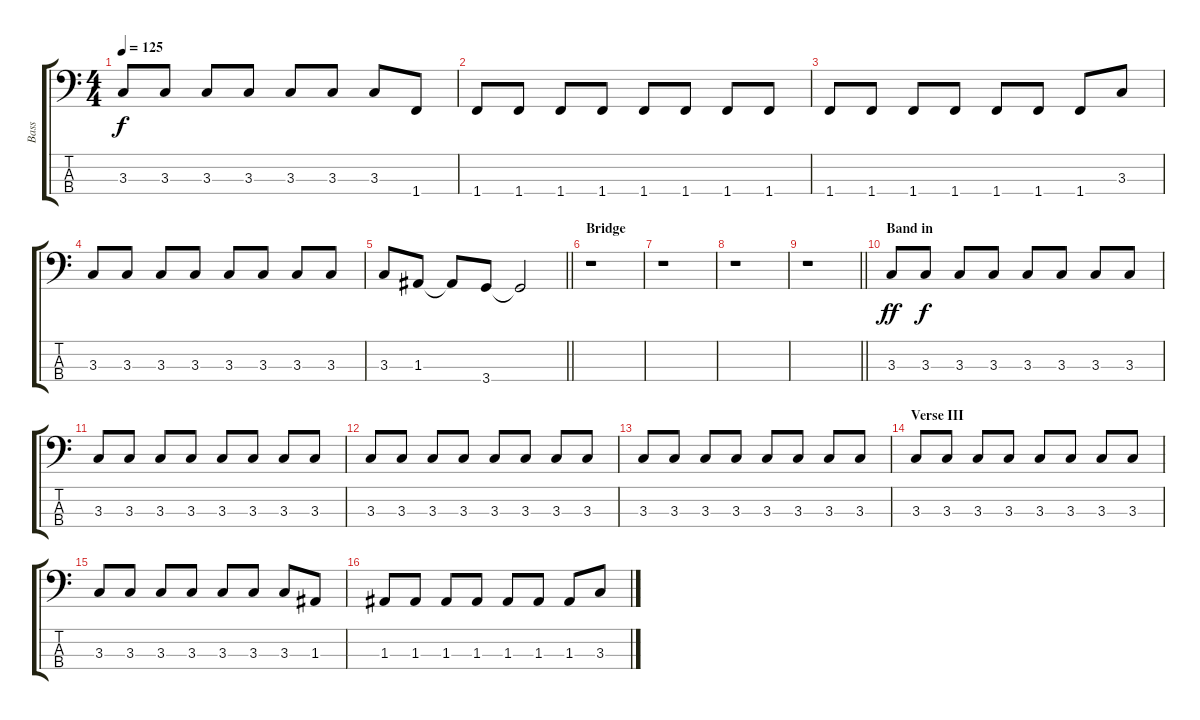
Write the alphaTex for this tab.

\track ("Bass" "Bass") {instrument fretlessbass}
\staff {score tabs}
\tuning (G2 D2 A1 E1) {hide}
\ts (4 4)
\tempo 125
\clef f4
\ks c
3.3.8{dy f} 3.3.8 3.3.8 3.3.8 3.3.8 3.3.8 3.3.8 1.4.8 |
1.4.8 1.4.8 1.4.8 1.4.8 1.4.8 1.4.8 1.4.8 1.4.8 |
1.4.8 1.4.8 1.4.8 1.4.8 1.4.8 1.4.8 1.4.8 3.3.8 |
3.3.8 3.3.8 3.3.8 3.3.8 3.3.8 3.3.8 3.3.8 3.3.8 |
\barLineRight lightlight
3.3.8 1.3.8 1.3{t}.8 3.4.8 3.4{t}.2 |
\section ("" "Bridge")
r.1 |
r.1 |
r.1 |
\barLineRight lightlight
r.1 |
\section ("" "Band in")
3.3.8{dy ff} 3.3.8{dy f} 3.3.8 3.3.8 3.3.8 3.3.8 3.3.8 3.3.8 |
3.3.8 3.3.8 3.3.8 3.3.8 3.3.8 3.3.8 3.3.8 3.3.8 |
3.3.8 3.3.8 3.3.8 3.3.8 3.3.8 3.3.8 3.3.8 3.3.8 |
3.3.8 3.3.8 3.3.8 3.3.8 3.3.8 3.3.8 3.3.8 3.3.8 |
\section ("" "Verse III")
3.3.8 3.3.8 3.3.8 3.3.8 3.3.8 3.3.8 3.3.8 3.3.8 |
3.3.8 3.3.8 3.3.8 3.3.8 3.3.8 3.3.8 3.3.8 1.3.8 |
1.3.8 1.3.8 1.3.8 1.3.8 1.3.8 1.3.8 1.3.8 3.3.8
